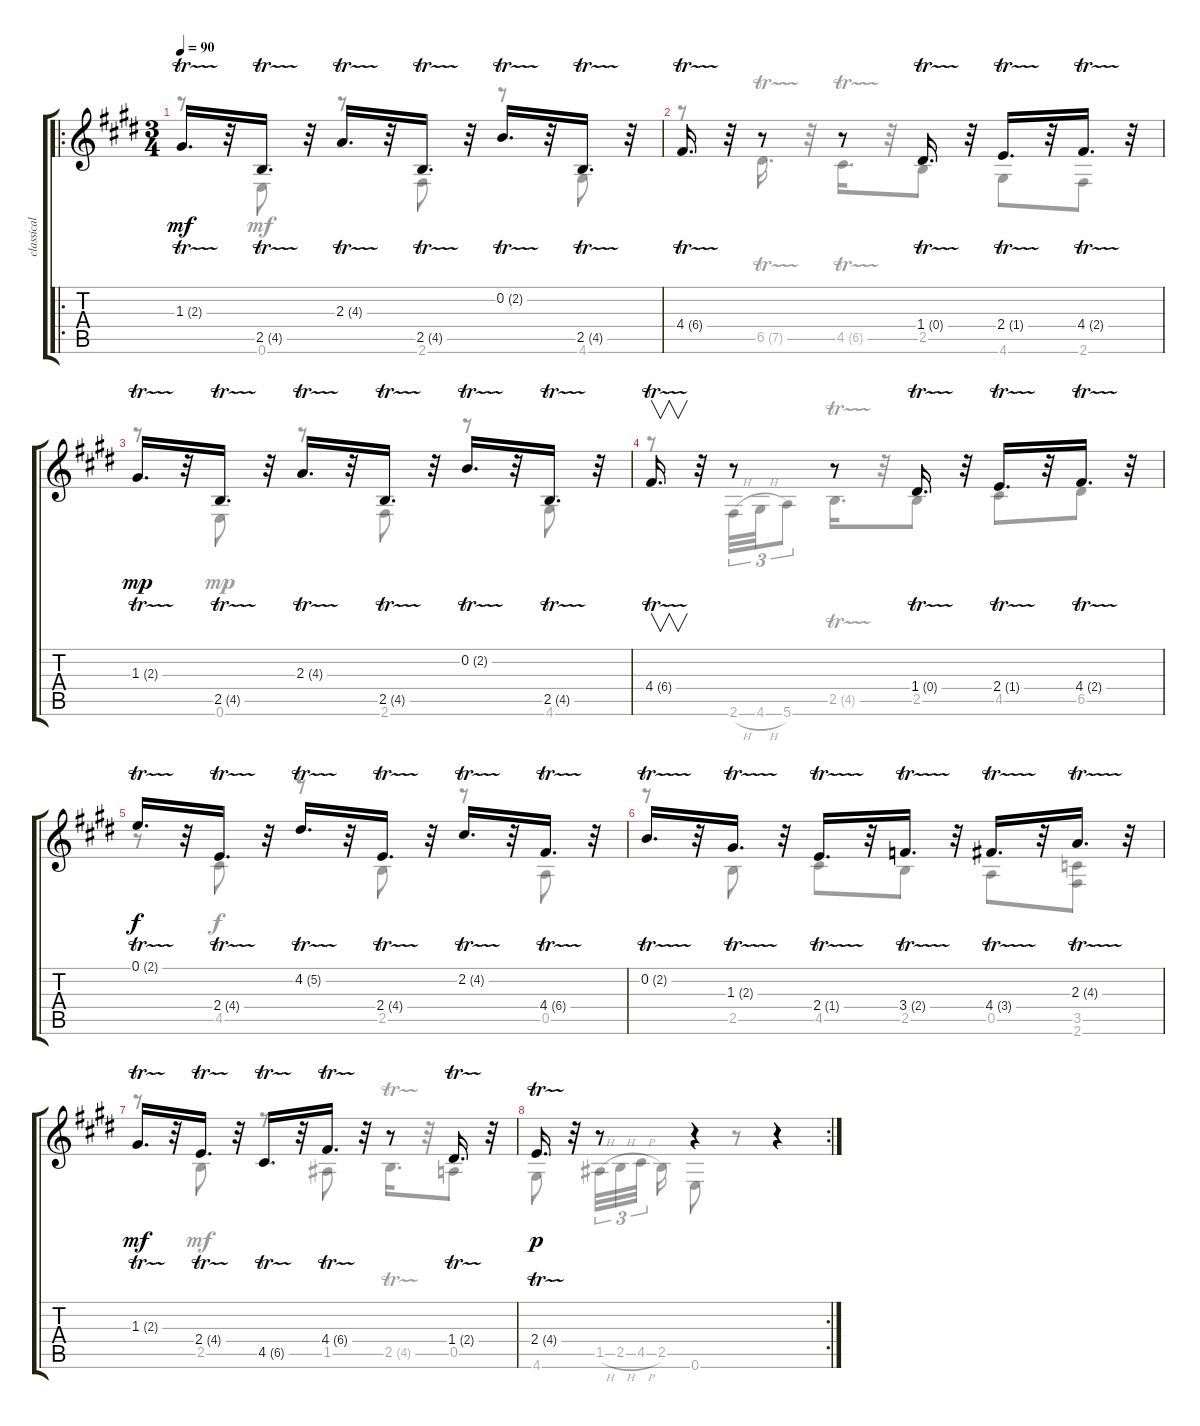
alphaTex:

\track ("classical guitar" "classical ") {instrument acousticguitarnylon}
\staff {score tabs}
\tuning (E4 B3 G3 D3 A2 E2) {hide}
\voice
\ro
\ts (3 4)
\tempo 90
\clef g2
\ks e
1.3{tr (2 32)}.16{d dy mf} r.32 2.5{tr (4 32)}.16{d} r.32 2.3{tr (4 32)}.16{d} r.32 2.5{tr (4 32)}.16{d} r.32 0.2{tr (2 32)}.16{d} r.32 2.5{tr (4 32)}.16{d} r.32 |
\ks c#minor
4.4{tr (6 32)}.16{d} r.32 r.8 r.8 1.4{tr (0 32)}.16{d} r.32 2.4{tr (1 32)}.16{d} r.32 4.4{tr (2 32)}.16{d} r.32 |
1.3{tr (2 32)}.16{d dy mp} r.32 2.5{tr (4 32)}.16{d} r.32 2.3{tr (4 32)}.16{d} r.32 2.5{tr (4 32)}.16{d} r.32 0.2{tr (2 32)}.16{d} r.32 2.5{tr (4 32)}.16{d} r.32 |
\ks e
4.4{tr (6 32)}.16{v d} r.32 r.8 r.8 1.4{tr (0 32)}.16{d} r.32 2.4{tr (1 32)}.16{d} r.32 4.4{tr (2 32)}.16{d} r.32 |
\ks c#minor
0.1{tr (2 32)}.16{d dy f} r.32 2.4{tr (4 32)}.16{d} r.32 4.2{tr (5 32)}.16{d} r.32 2.4{tr (4 32)}.16{d} r.32 2.2{tr (4 32)}.16{d} r.32 4.4{tr (6 32)}.16{d} r.32 |
0.2{tr (2 32)}.16{d} r.32 1.3{tr (2 32)}.16{d} r.32 2.4{tr (1 32)}.16{d} r.32 3.4{tr (2 32)}.16{d} r.32 4.4{tr (3 32)}.16{d} r.32 2.3{tr (4 32)}.16{d} r.32 |
\ks e
1.3{tr (2 32)}.16{d dy mf} r.32 2.4{tr (4 32)}.16{d} r.32 4.5{tr (6 32)}.16{d} r.32 4.4{tr (6 32)}.16{d} r.32 r.8 1.4{tr (2 32)}.16{d} r.32 |
\rc 2
\ks c#minor
2.4{tr (4 32)}.16{d dy p} r.32 r.8 r.4 r.4
\voice
\clef g2
\ottava regular
\simile none
\ks e
r.8{dy mp} 0.6.8{dy mf} r.8 2.6.8 r.8 4.6.8 |
\ks c#minor
r.8 6.5{tr (7 32)}.16{d} r.32 4.5{tr (6 32)}.16{d} r.32 2.5.8 4.6.8 2.6.8 |
r.8 0.6.8{dy mp} r.8 2.6.8 r.8 4.6.8 |
\ks e
r.8 2.6{h}.32{tu (3 2)} 4.6{h}.32{tu (3 2)} 5.6.8{tu (3 2)} 2.5{tr (4 32)}.16{d} r.32 2.5.8 4.5.8 6.5.8 |
\ks c#minor
r.8 4.5.8{dy f} r.8 2.5.8 r.8 0.5.8 |
r.8 2.5.8 4.5.8 2.5.8 0.5.8 (3.5 2.6).8 |
\ks e
r.8 2.5.8{dy mf} r.8 1.5.8 2.5{tr (4 32)}.16{d} r.32 0.5.8 |
\ks c#minor
4.6.8{dy p} 1.5{h}.32{tu (3 2)} 2.5{h}.32{tu (3 2)} 4.5{h}.32{tu (3 2) beam splitsecondary} 2.5.16 0.6.8 r.8 r.4
